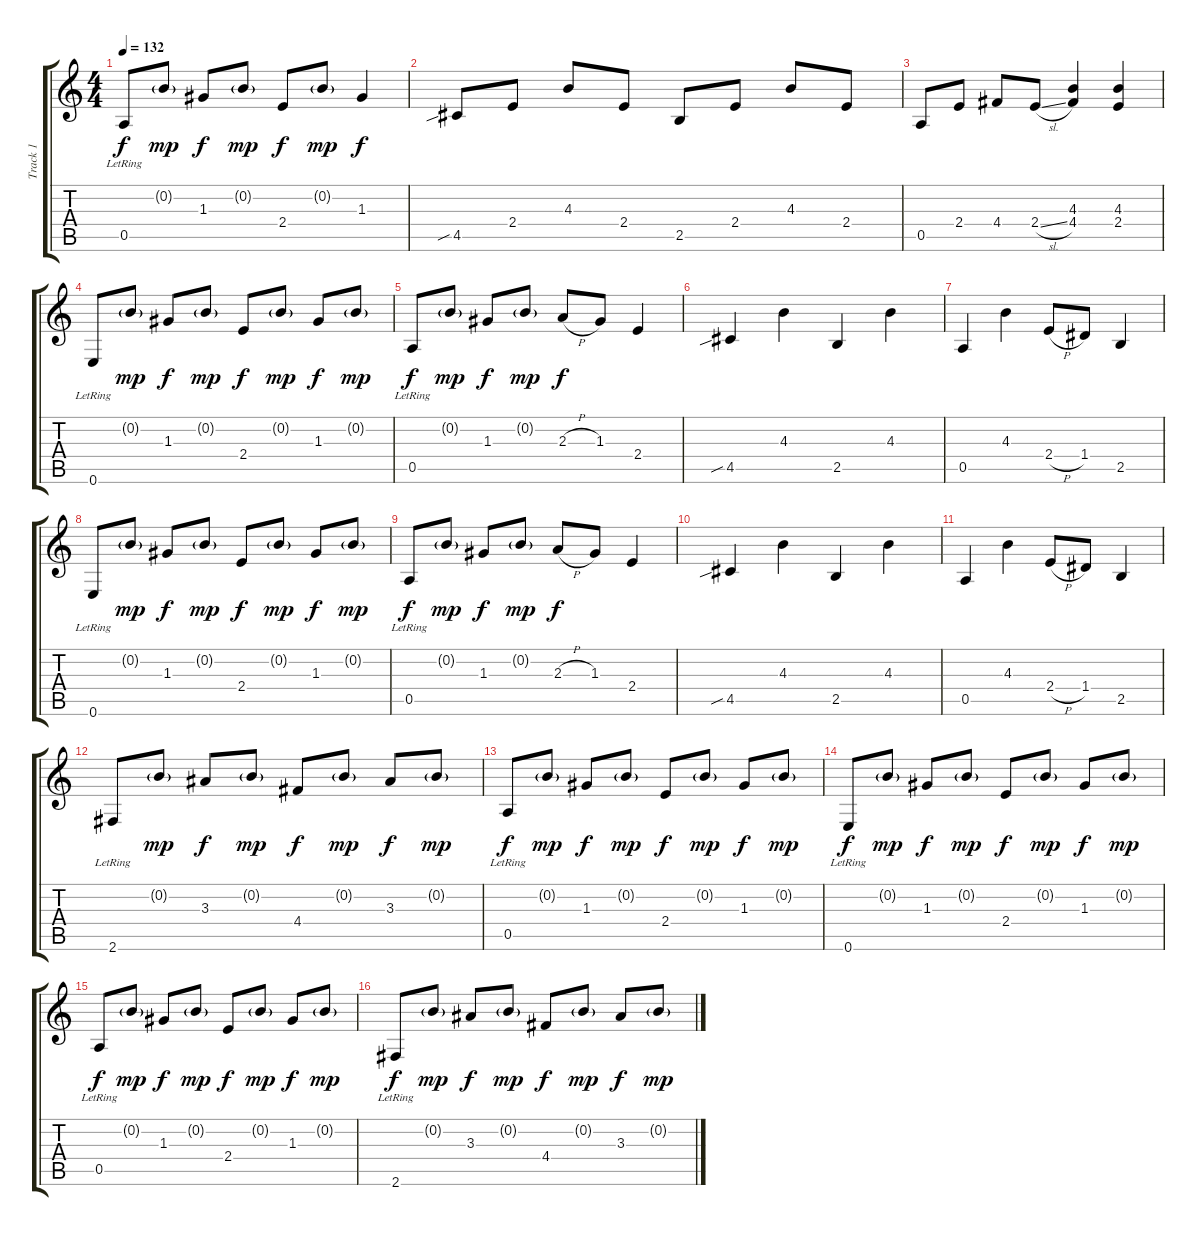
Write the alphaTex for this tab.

\track ("Track 1" "Track 1") {instrument acousticguitarsteel}
\staff {score tabs}
\tuning (E4 B3 G3 D3 A2 E2) {hide}
\ts (4 4)
\tempo 132
\clef g2
\ks c
0.5{lr}.8{dy f} 0.2{g}.8{dy mp} 1.3.8{dy f} 0.2{g}.8{dy mp} 2.4.8{dy f} 0.2{g}.8{dy mp} 1.3.4{dy f} |
4.5{sib}.8 2.4.8 4.3.8 2.4.8 2.5.8 2.4.8 4.3.8 2.4.8 |
0.5.8 2.4.8 4.4.8 2.4{sl}.8 (4.3 4.4).4 (4.3 2.4).4 |
0.6{lr}.8 0.2{g}.8{dy mp} 1.3.8{dy f} 0.2{g}.8{dy mp} 2.4.8{dy f} 0.2{g}.8{dy mp} 1.3.8{dy f} 0.2{g}.8{dy mp} |
0.5{lr}.8{dy f} 0.2{g}.8{dy mp} 1.3.8{dy f} 0.2{g}.8{dy mp} 2.3{h}.8{dy f} 1.3.8 2.4.4 |
4.5{sib}.4 4.3.4 2.5.4 4.3.4 |
0.5.4 4.3.4 2.4{h}.8 1.4.8 2.5.4 |
0.6{lr}.8 0.2{g}.8{dy mp} 1.3.8{dy f} 0.2{g}.8{dy mp} 2.4.8{dy f} 0.2{g}.8{dy mp} 1.3.8{dy f} 0.2{g}.8{dy mp} |
0.5{lr}.8{dy f} 0.2{g}.8{dy mp} 1.3.8{dy f} 0.2{g}.8{dy mp} 2.3{h}.8{dy f} 1.3.8 2.4.4 |
4.5{sib}.4 4.3.4 2.5.4 4.3.4 |
0.5.4 4.3.4 2.4{h}.8 1.4.8 2.5.4 |
2.6{lr}.8 0.2{g}.8{dy mp} 3.3.8{dy f} 0.2{g}.8{dy mp} 4.4.8{dy f} 0.2{g}.8{dy mp} 3.3.8{dy f} 0.2{g}.8{dy mp} |
0.5{lr}.8{dy f} 0.2{g}.8{dy mp} 1.3.8{dy f} 0.2{g}.8{dy mp} 2.4.8{dy f} 0.2{g}.8{dy mp} 1.3.8{dy f} 0.2{g}.8{dy mp} |
0.6{lr}.8{dy f} 0.2{g}.8{dy mp} 1.3.8{dy f} 0.2{g}.8{dy mp} 2.4.8{dy f} 0.2{g}.8{dy mp} 1.3.8{dy f} 0.2{g}.8{dy mp} |
0.5{lr}.8{dy f} 0.2{g}.8{dy mp} 1.3.8{dy f} 0.2{g}.8{dy mp} 2.4.8{dy f} 0.2{g}.8{dy mp} 1.3.8{dy f} 0.2{g}.8{dy mp} |
2.6{lr}.8{dy f} 0.2{g}.8{dy mp} 3.3.8{dy f} 0.2{g}.8{dy mp} 4.4.8{dy f} 0.2{g}.8{dy mp} 3.3.8{dy f} 0.2{g}.8{dy mp}
